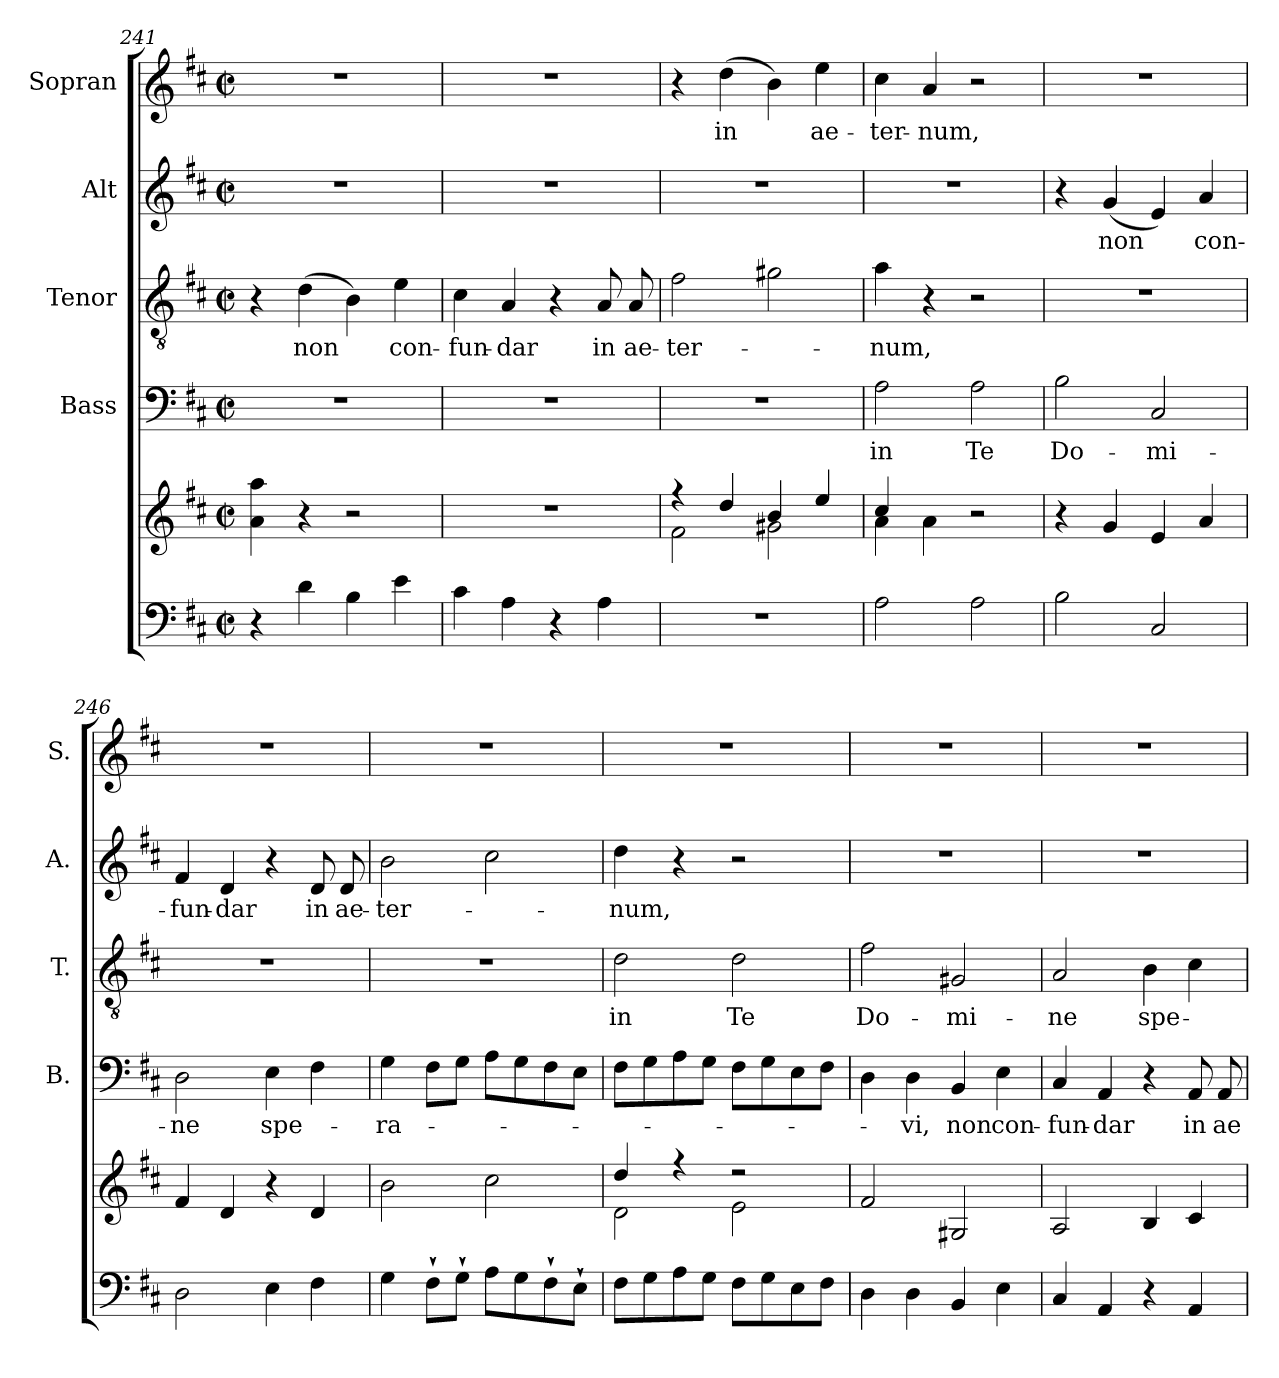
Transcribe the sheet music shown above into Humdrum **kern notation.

**kern	**kern	**kern	**text	**kern	**text	**kern	**text	**kern	**text
*part5	*part5	*part4	*part4	*part3	*part3	*part2	*part2	*part1	*part1
*staff6	*staff5	*staff4	*staff4	*staff3	*staff3	*staff2	*staff2	*staff1	*staff1
*	*	*I"Bass	*	*I"Tenor	*	*I"Alt	*	*I"Sopran	*
*	*	*I'B.	*	*I'T.	*	*I'A.	*	*I'S.	*
*clefF4	*clefG2	*clefF4	*	*clefGv2	*	*clefG2	*	*clefG2	*
*k[f#c#]	*k[f#c#]	*k[f#c#]	*	*k[f#c#]	*	*k[f#c#]	*	*k[f#c#]	*
*D:	*D:	*D:	*	*D:	*	*D:	*	*D:	*
*M2/2	*M2/2	*M2/2	*	*M2/2	*	*M2/2	*	*M2/2	*
*met(c|)	*met(c|)	*met(c|)	*	*met(c|)	*	*met(c|)	*	*met(c|)	*
=241	=241	=241	=241	=241	=241	=241	=241	=241	=241
4r	4a\ 4aa\	1r	.	4r	.	1r	.	1r	.
!	!	!	!	!	!LO:LY:b	!	!	!	!
4d\	4r	.	.	(>4d\	non	.	.	.	.
4B\	2r	.	.	4B\)	.	.	.	.	.
!	!	!	!	!	!LO:LY:b	!	!	!	!
4e\	.	.	.	4e\	con-	.	.	.	.
=242	=242	=242	=242	=242	=242	=242	=242	=242	=242
!	!	!	!	!	!LO:LY:b	!	!	!	!
4c#\	1r	1r	.	4c#\	-fun-	1r	.	1r	.
!	!	!	!	!	!LO:LY:b	!	!	!	!
4A\	.	.	.	4A/	-dar	.	.	.	.
4r	.	.	.	4r	.	.	.	.	.
!	!	!	!	!	!LO:LY:b	!	!	!	!
4A\	.	.	.	8A/	in	.	.	.	.
!	!	!	!	!	!LO:LY:b	!	!	!	!
.	.	.	.	8A/	ae-	.	.	.	.
=243	=243	=243	=243	=243	=243	=243	=243	=243	=243
*	*^	*	*	*	*	*	*	*	*
!	!	!	!	!	!	!LO:LY:b	!	!	!	!
1r	4ree	2f#\	1r	.	2f#\	-ter-	1r	.	4r	.
!	!	!	!	!	!	!	!	!	!	!LO:LY:b
.	4dd/	.	.	.	.	.	.	.	(>4dd\	in
.	4b/	2g#X\	.	.	2g#X\	.	.	.	4b\)	.
!	!	!	!	!	!	!	!	!	!	!LO:LY:b
.	4ee/	.	.	.	.	.	.	.	4ee\	ae-
=244	=244	=244	=244	=244	=244	=244	=244	=244	=244	=244
!	!	!	!	!LO:LY:b	!	!LO:LY:b	!	!	!	!LO:LY:b
2A\	4cc#/	4a\	2A\	in	4a\	-num,	1r	.	4cc#\	-ter-
!	!	!	!	!	!	!	!	!	!	!LO:LY:b
.	4ryy	4a\	.	.	4r	.	.	.	4a/	-num,
!	!	!	!	!LO:LY:b	!	!	!	!	!	!
2A\	2ryy	2r	2A\	Te	2r	.	.	.	2r	.
!!LO:LB:g=z
=245	=245	=245	=245	=245	=245	=245	=245	=245	=245	=245
!	!	!	!	!LO:LY:b	!	!	!	!	!	!
*	*v	*v	*	*	*	*	*	*	*	*
2B\	4r	2B\	Do-	1r	.	4r	.	1r	.
!	!	!	!	!	!	!	!LO:LY:b	!	!
.	4g/	.	.	.	.	(<4g/	non	.	.
!	!	!	!LO:LY:b	!	!	!	!	!	!
2C#/	4e/	2C#/	-mi-	.	.	4e/)	.	.	.
!	!	!	!	!	!	!	!LO:LY:b	!	!
.	4a/	.	.	.	.	4a/	con-	.	.
=246	=246	=246	=246	=246	=246	=246	=246	=246	=246
!	!	!	!LO:LY:b	!	!	!	!LO:LY:b	!	!
2D\	4f#/	2D\	-ne	1r	.	4f#/	-fun-	1r	.
!	!	!	!	!	!	!	!LO:LY:b	!	!
.	4d/	.	.	.	.	4d/	-dar	.	.
!	!	!	!LO:LY:b	!	!	!	!	!	!
4E\	4r	4E\	spe-	.	.	4r	.	.	.
!	!	!	!	!	!	!	!LO:LY:b	!	!
4F#\	4d/	4F#\	.	.	.	8d/	in	.	.
!	!	!	!	!	!	!	!LO:LY:b	!	!
.	.	.	.	.	.	8d/	ae-	.	.
=247	=247	=247	=247	=247	=247	=247	=247	=247	=247
!	!	!	!LO:LY:b	!	!	!	!LO:LY:b	!	!
4G\	2b\	4G\	-ra-	1r	.	2b\	-ter-	1r	.
8F#`>\L	.	8F#\L	.	.	.	.	.	.	.
8G`>\J	.	8G\J	.	.	.	.	.	.	.
8A\L	2cc#\	8A\L	.	.	.	2cc#\	.	.	.
8G\	.	8G\	.	.	.	.	.	.	.
8F#`>\	.	8F#\	.	.	.	.	.	.	.
8E`>\J	.	8E\J	.	.	.	.	.	.	.
=248	=248	=248	=248	=248	=248	=248	=248	=248	=248
*	*^	*	*	*	*	*	*	*	*
!	!	!	!	!	!	!LO:LY:b	!	!LO:LY:b	!	!
8F#\L	4dd/	2d\	8F#\L	.	2d\	in	4dd\	-num,	1r	.
8G\	.	.	8G\	.	.	.	.	.	.	.
8A\	4ree	.	8A\	.	.	.	4r	.	.	.
8G\J	.	.	8G\J	.	.	.	.	.	.	.
!	!	!	!	!	!	!LO:LY:b	!	!	!	!
8F#\L	2rdd	2e\	8F#\L	.	2d\	Te	2r	.	.	.
8G\	.	.	8G\	.	.	.	.	.	.	.
8E\	.	.	8E\	.	.	.	.	.	.	.
8F#\J	.	.	8F#\J	.	.	.	.	.	.	.
*	*v	*v	*	*	*	*	*	*	*	*
=249	=249	=249	=249	=249	=249	=249	=249	=249	=249
!	!	!	!	!	!LO:LY:b	!	!	!	!
4D\	2f#/	4D\	.	2f#\	Do-	1r	.	1r	.
!	!	!	!LO:LY:b	!	!	!	!	!	!
4D\	.	4D\	-vi,	.	.	.	.	.	.
!	!	!	!LO:LY:b	!	!LO:LY:b	!	!	!	!
4BB/	2G#X/	4BB/	non	2G#X/	-mi-	.	.	.	.
!	!	!	!LO:LY:b	!	!	!	!	!	!
4E\	.	4E\	con-	.	.	.	.	.	.
=250	=250	=250	=250	=250	=250	=250	=250	=250	=250
!	!	!	!LO:LY:b	!	!LO:LY:b	!	!	!	!
4C#/	2A/	4C#/	-fun-	2A/	-ne	1r	.	1r	.
!	!	!	!LO:LY:b	!	!	!	!	!	!
4AA/	.	4AA/	-dar	.	.	.	.	.	.
!	!	!	!	!	!LO:LY:b	!	!	!	!
4r	4B/	4r	.	4B\	spe-	.	.	.	.
!	!	!	!LO:LY:b	!	!	!	!	!	!
4AA/	4c#/	8AA/	in	4c#\	.	.	.	.	.
!	!	!	!LO:LY:b	!	!	!	!	!	!
.	.	8AA/	ae-	.	.	.	.	.	.
=	=	=	=	=	=	=	=	=	=
*-	*-	*-	*-	*-	*-	*-	*-	*-	*-
